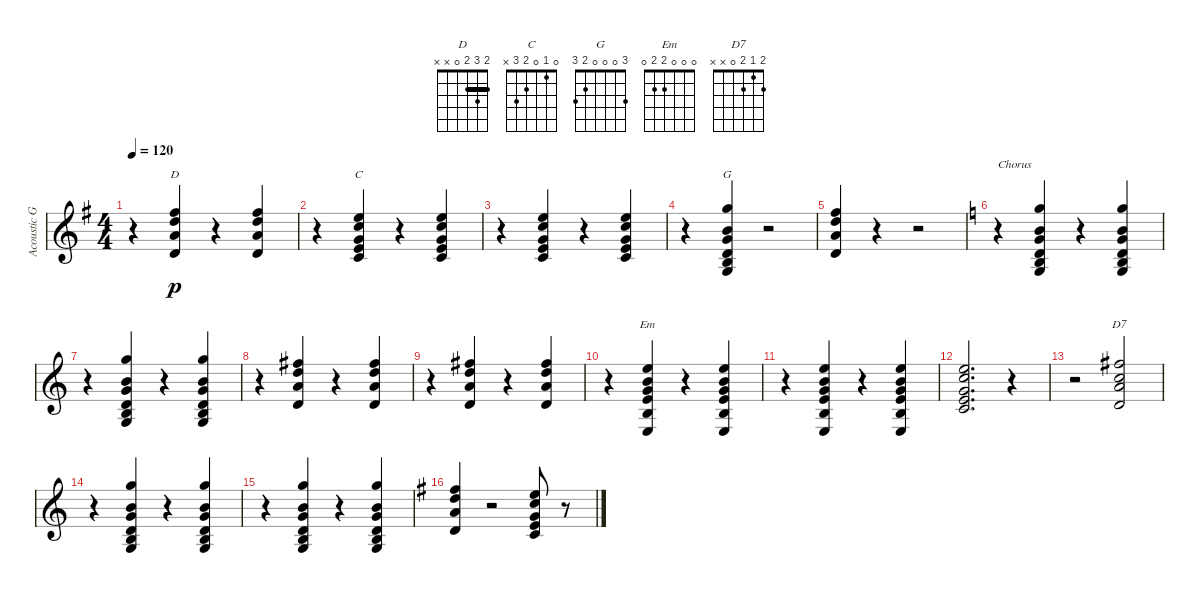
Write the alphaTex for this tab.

\track ("Acoustic Guitar 1" "Acoustic G") {instrument acousticguitarsteel}
\staff {score}
\tuning (E4 B3 G3 D3 A2 E2) {hide}
\chord ("D" 2 3 2 0 x x) {barre 2}
\chord ("C" 0 1 0 2 3 x)
\chord ("G" 3 0 0 0 2 3)
\chord ("Em" 0 0 0 2 2 0)
\chord ("D7" 2 1 2 0 x x)
\ts (4 4)
\tempo 120
\clef g2
\ks g
r.4{dy p} (2.1 3.2 2.3 0.4).4{ch "D"} r.4 (2.1 3.2 2.3 0.4).4 |
r.4 (0.1 1.2 0.3 2.4 3.5).4{ch "C"} r.4 (0.1 1.2 0.3 2.4 3.5).4 |
r.4 (0.1 1.2 0.3 2.4 3.5).4 r.4 (0.1 1.2 0.3 2.4 3.5).4 |
r.4 (3.1 0.2 0.3 0.4 2.5 3.6).4{ch "G"} r.2 |
(2.1 3.2 2.3 0.4).4 r.4 r.2 |
\ks c
r.4{txt "Chorus"} (3.1 0.2 0.3 0.4 2.5 3.6).4 r.4 (3.1 0.2 0.3 0.4 2.5 3.6).4 |
r.4 (3.1 0.2 0.3 0.4 2.5 3.6).4 r.4 (3.1 0.2 0.3 0.4 2.5 3.6).4 |
r.4 (2.1 3.2 2.3 0.4).4 r.4 (2.1 3.2 2.3 0.4).4 |
r.4 (2.1 3.2 2.3 0.4).4 r.4 (2.1 3.2 2.3 0.4).4 |
r.4 (0.1 0.2 0.3 2.4 2.5 0.6).4{ch "Em"} r.4 (0.1 0.2 0.3 2.4 2.5 0.6).4 |
r.4 (0.1 0.2 0.3 2.4 2.5 0.6).4 r.4 (0.1 0.2 0.3 2.4 2.5 0.6).4 |
(0.1 1.2 0.3 2.4 3.5).2{d} r.4 |
r.2 (2.1 1.2 2.3 0.4).2{ch "D7"} |
r.4 (3.1 0.2 0.3 0.4 2.5 3.6).4 r.4 (3.1 0.2 0.3 0.4 2.5 3.6).4 |
r.4 (3.1 0.2 0.3 0.4 2.5 3.6).4 r.4 (3.1 0.2 0.3 0.4 2.5 3.6).4 |
\ks g
(2.1 3.2 2.3 0.4).4 r.2 (0.1 1.2 0.3 2.4 3.5).8 r.8
